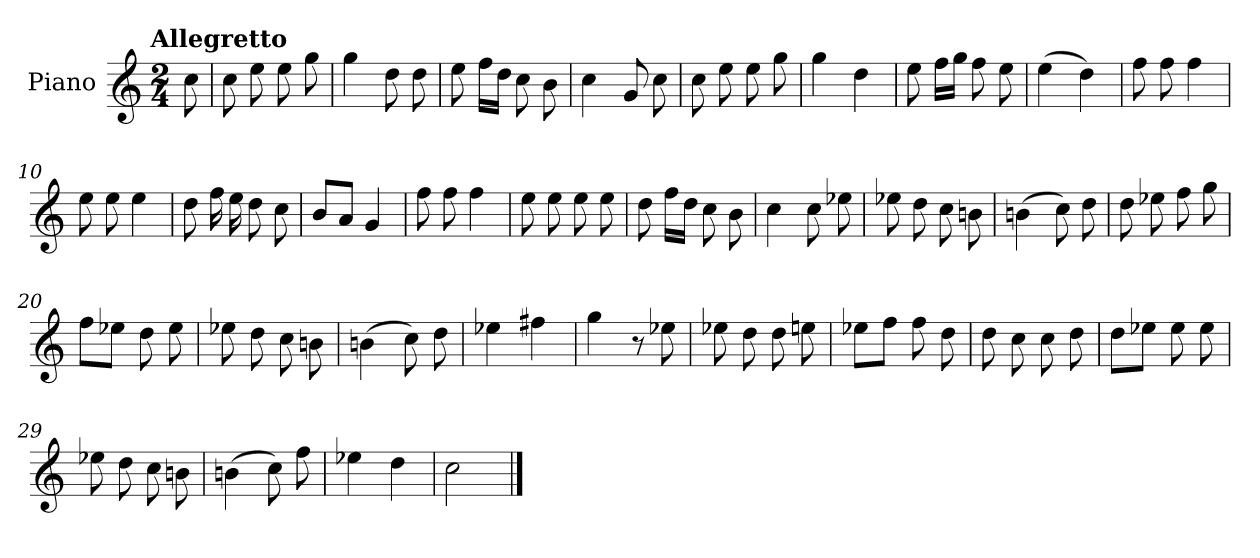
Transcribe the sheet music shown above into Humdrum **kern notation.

**kern
*part1
*staff1
*I"Piano
*I'Pno.
*clefG2
*k[]
!!LO:TX:omd:t=Allegretto
*M2/4
*MM116
=
8cc\
=1
8cc\
8ee\
8ee\
8gg\
=2
4gg\
8dd\
8dd\
=3
8ee\
16ff\LL
16dd\JJ
8cc\
8b\
=4
4cc\
8g/
8cc\
=5
8cc\
8ee\
8ee\
8gg\
!!LO:LB:g=z
=6
4gg\
4dd\
=7
8ee\
16ff\LL
16gg\JJ
8ff\
8ee\
=8
(>4ee\
4dd\)
=9
8ff\
8ff\
4ff\
=10
8ee\
8ee\
4ee\
=11
8dd\
16ff\
16ee\
8dd\
8cc\
=12
8b/L
8a/J
4g/
=13
8ff\
8ff\
4ff\
!!LO:LB:g=z
=14
8ee\
8ee\
8ee\
8ee\
=15
8dd\
16ff\LL
16dd\JJ
8cc\
8b\
=16
4cc\
8cc\
8ee-\
=17
8ee-\
8dd\
8cc\
8bn\
=18
(>4bn\
8cc\)
8dd\
=19
8dd\
8ee-\
8ff\
8gg\
!!LO:LB:g=z
=20
8ff\L
8ee-\J
8dd\
8ee-\
=21
8ee-\
8dd\
8cc\
8bn\
=22
(>4bn\
8cc\)
8dd\
=23
4ee-\
4ff#X\
=24
4gg\
8r
8ee-\
=25
8ee-\
8dd\
8dd\
8een\
=26
8ee-\L
8ff\J
8ff\
8dd\
!!LO:LB:g=z
=27
8dd\
8cc\
8cc\
8dd\
=28
8dd\L
8ee-\J
8ee-\
8ee-\
=29
8ee-\
8dd\
8cc\
8bn\
=30
(>4bn\
8cc\)
8ff\
=31
4ee-\
4dd\
=32
2cc\
==
*-
